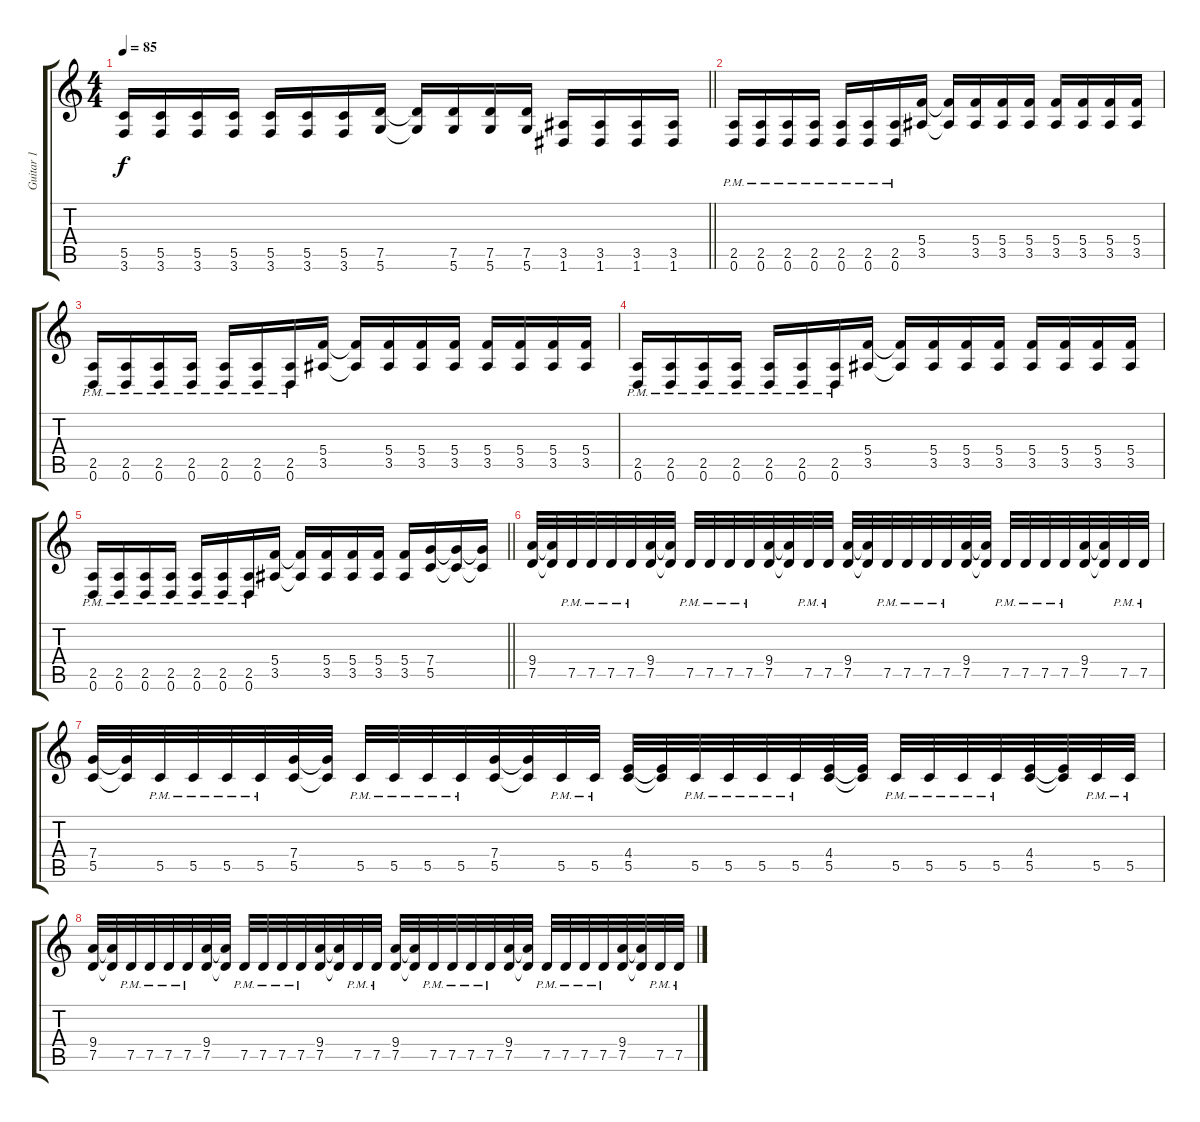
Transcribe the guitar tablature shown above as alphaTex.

\track ("Guitar 1" "Guitar 1") {instrument distortionguitar}
\staff {score tabs}
\tuning (D4 A3 F3 C3 G2 D2) {hide}
\ts (4 4)
\tempo 85
\clef g2
\barLineRight lightlight
\ks c
(5.5 3.6).16{dy f} (5.5 3.6).16 (5.5 3.6).16 (5.5 3.6).16 (5.5 3.6).16 (5.5 3.6).16 (5.5 3.6).16 (7.5 5.6).16 (7.5{t} 5.6{t}).16 (7.5 5.6).16 (7.5 5.6).16 (7.5 5.6).16 (3.5 1.6).16 (3.5 1.6).16 (3.5 1.6).16 (3.5 1.6).16 |
(2.5{pm} 0.6{pm}).16 (2.5{pm} 0.6{pm}).16 (2.5{pm} 0.6{pm}).16 (2.5{pm} 0.6{pm}).16 (2.5{pm} 0.6{pm}).16 (2.5{pm} 0.6{pm}).16 (2.5{pm} 0.6{pm}).16 (5.4 3.5).16 (5.4{t} 3.5{t}).16 (5.4 3.5).16 (5.4 3.5).16 (5.4 3.5).16 (5.4 3.5).16 (5.4 3.5).16 (5.4 3.5).16 (5.4 3.5).16 |
(2.5{pm} 0.6{pm}).16 (2.5{pm} 0.6{pm}).16 (2.5{pm} 0.6{pm}).16 (2.5{pm} 0.6{pm}).16 (2.5{pm} 0.6{pm}).16 (2.5{pm} 0.6{pm}).16 (2.5{pm} 0.6{pm}).16 (5.4 3.5).16 (5.4{t} 3.5{t}).16 (5.4 3.5).16 (5.4 3.5).16 (5.4 3.5).16 (5.4 3.5).16 (5.4 3.5).16 (5.4 3.5).16 (5.4 3.5).16 |
(2.5{pm} 0.6{pm}).16 (2.5{pm} 0.6{pm}).16 (2.5{pm} 0.6{pm}).16 (2.5{pm} 0.6{pm}).16 (2.5{pm} 0.6{pm}).16 (2.5{pm} 0.6{pm}).16 (2.5{pm} 0.6{pm}).16 (5.4 3.5).16 (5.4{t} 3.5{t}).16 (5.4 3.5).16 (5.4 3.5).16 (5.4 3.5).16 (5.4 3.5).16 (5.4 3.5).16 (5.4 3.5).16 (5.4 3.5).16 |
\barLineRight lightlight
(2.5{pm} 0.6{pm}).16 (2.5{pm} 0.6{pm}).16 (2.5{pm} 0.6{pm}).16 (2.5{pm} 0.6{pm}).16 (2.5{pm} 0.6{pm}).16 (2.5{pm} 0.6{pm}).16 (2.5{pm} 0.6{pm}).16 (5.4 3.5).16 (5.4{t} 3.5{t}).16 (5.4 3.5).16 (5.4 3.5).16 (5.4 3.5).16 (5.4 3.5).16 (7.4 5.5).16 (7.4{t} 5.5{t}).16 (7.4{t} 5.5{t}).16 |
(9.4 7.5).32 (9.4{t} 7.5{t}).32 7.5{pm}.32 7.5{pm}.32 7.5{pm}.32 7.5{pm}.32 (9.4 7.5).32 (9.4{t} 7.5{t}).32 7.5{pm}.32 7.5{pm}.32 7.5{pm}.32 7.5{pm}.32 (9.4 7.5).32 (9.4{t} 7.5{t}).32 7.5{pm}.32 7.5{pm}.32 (9.4 7.5).32 (9.4{t} 7.5{t}).32 7.5{pm}.32 7.5{pm}.32 7.5{pm}.32 7.5{pm}.32 (9.4 7.5).32 (9.4{t} 7.5{t}).32 7.5{pm}.32 7.5{pm}.32 7.5{pm}.32 7.5{pm}.32 (9.4 7.5).32 (9.4{t} 7.5{t}).32 7.5{pm}.32 7.5{pm}.32 |
(7.4 5.5).32 (7.4{t} 5.5{t}).32 5.5{pm}.32 5.5{pm}.32 5.5{pm}.32 5.5{pm}.32 (7.4 5.5).32 (7.4{t} 5.5{t}).32 5.5{pm}.32 5.5{pm}.32 5.5{pm}.32 5.5{pm}.32 (7.4 5.5).32 (7.4{t} 5.5{t}).32 5.5{pm}.32 5.5{pm}.32 (4.4 5.5).32 (4.4{t} 5.5{t}).32 5.5{pm}.32 5.5{pm}.32 5.5{pm}.32 5.5{pm}.32 (4.4 5.5).32 (4.4{t} 5.5{t}).32 5.5{pm}.32 5.5{pm}.32 5.5{pm}.32 5.5{pm}.32 (4.4 5.5).32 (4.4{t} 5.5{t}).32 5.5{pm}.32 5.5{pm}.32 |
(9.4 7.5).32 (9.4{t} 7.5{t}).32 7.5{pm}.32 7.5{pm}.32 7.5{pm}.32 7.5{pm}.32 (9.4 7.5).32 (9.4{t} 7.5{t}).32 7.5{pm}.32 7.5{pm}.32 7.5{pm}.32 7.5{pm}.32 (9.4 7.5).32 (9.4{t} 7.5{t}).32 7.5{pm}.32 7.5{pm}.32 (9.4 7.5).32 (9.4{t} 7.5{t}).32 7.5{pm}.32 7.5{pm}.32 7.5{pm}.32 7.5{pm}.32 (9.4 7.5).32 (9.4{t} 7.5{t}).32 7.5{pm}.32 7.5{pm}.32 7.5{pm}.32 7.5{pm}.32 (9.4 7.5).32 (9.4{t} 7.5{t}).32 7.5{pm}.32 7.5{pm}.32
